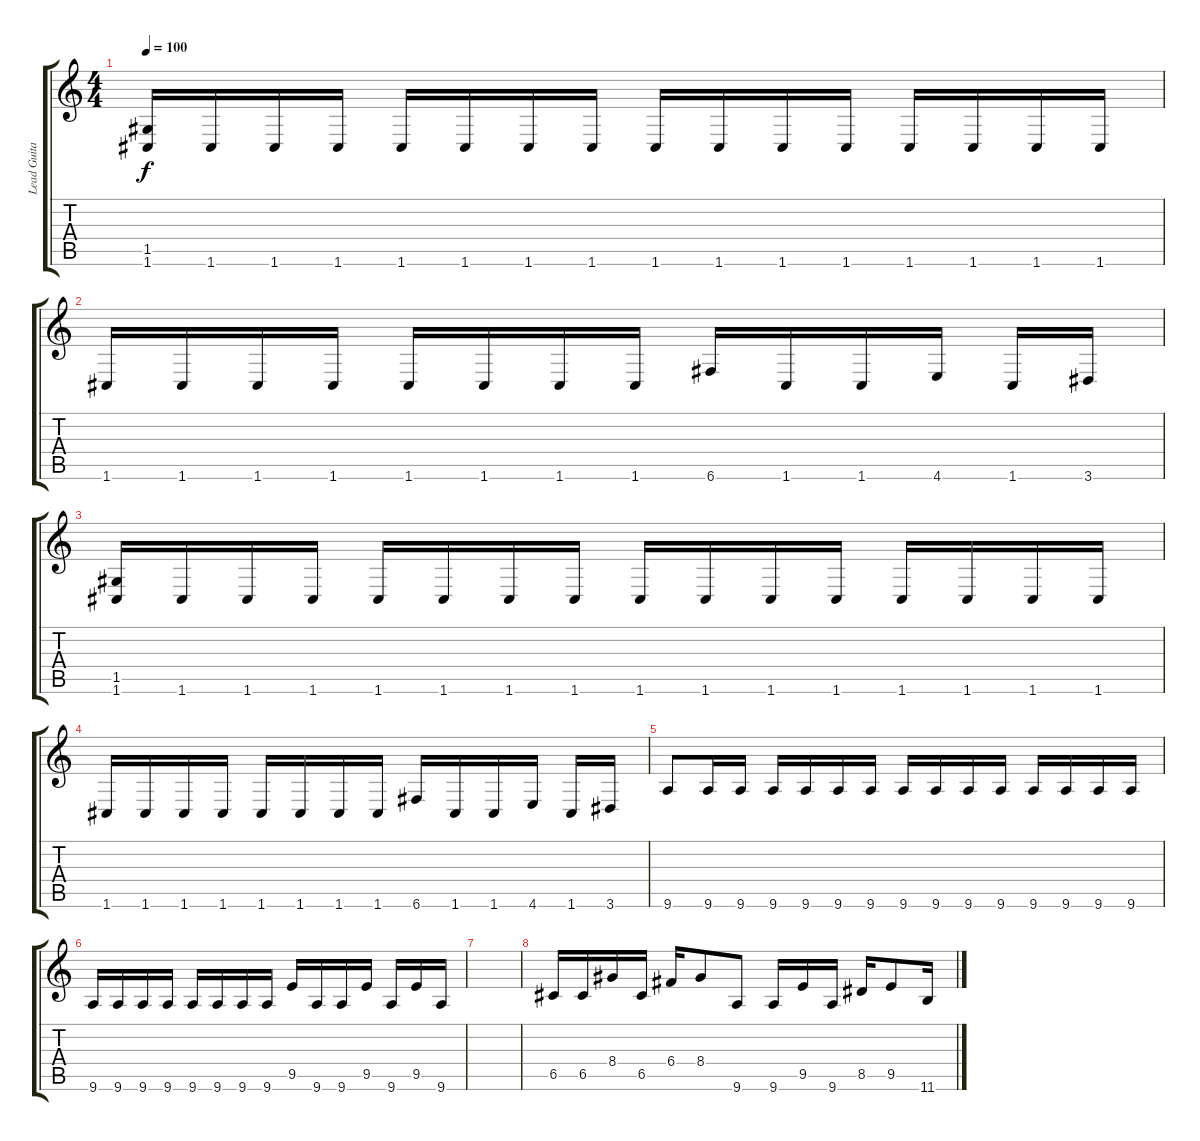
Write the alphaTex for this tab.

\track ("Lead Guitar" "Lead Guita") {instrument distortionguitar}
\staff {score tabs}
\tuning (D4 A3 F3 C3 G2 C2) {hide}
\ts (4 4)
\tempo 100
\clef g2
\ks c
(1.5 1.6).16{dy f} 1.6.16 1.6.16 1.6.16 1.6.16 1.6.16 1.6.16 1.6.16 1.6.16 1.6.16 1.6.16 1.6.16 1.6.16 1.6.16 1.6.16 1.6.16 |
1.6.16 1.6.16 1.6.16 1.6.16 1.6.16 1.6.16 1.6.16 1.6.16 6.6.16 1.6.16 1.6.16 4.6.16 1.6.16 3.6.16 |
(1.5 1.6).16 1.6.16 1.6.16 1.6.16 1.6.16 1.6.16 1.6.16 1.6.16 1.6.16 1.6.16 1.6.16 1.6.16 1.6.16 1.6.16 1.6.16 1.6.16 |
1.6.16 1.6.16 1.6.16 1.6.16 1.6.16 1.6.16 1.6.16 1.6.16 6.6.16 1.6.16 1.6.16 4.6.16 1.6.16 3.6.16 |
9.6.8 9.6.16 9.6.16 9.6.16 9.6.16 9.6.16 9.6.16 9.6.16 9.6.16 9.6.16 9.6.16 9.6.16 9.6.16 9.6.16 9.6.16 |
9.6.16 9.6.16 9.6.16 9.6.16 9.6.16 9.6.16 9.6.16 9.6.16 9.5.16 9.6.16 9.6.16 9.5.16 9.6.16 9.5.16 9.6.16 |
|
6.5.16 6.5.16 8.4.16 6.5.16 6.4.16 8.4.8 9.6.8 9.6.16 9.5.16 9.6.16 8.5.16 9.5.8 11.6.16
